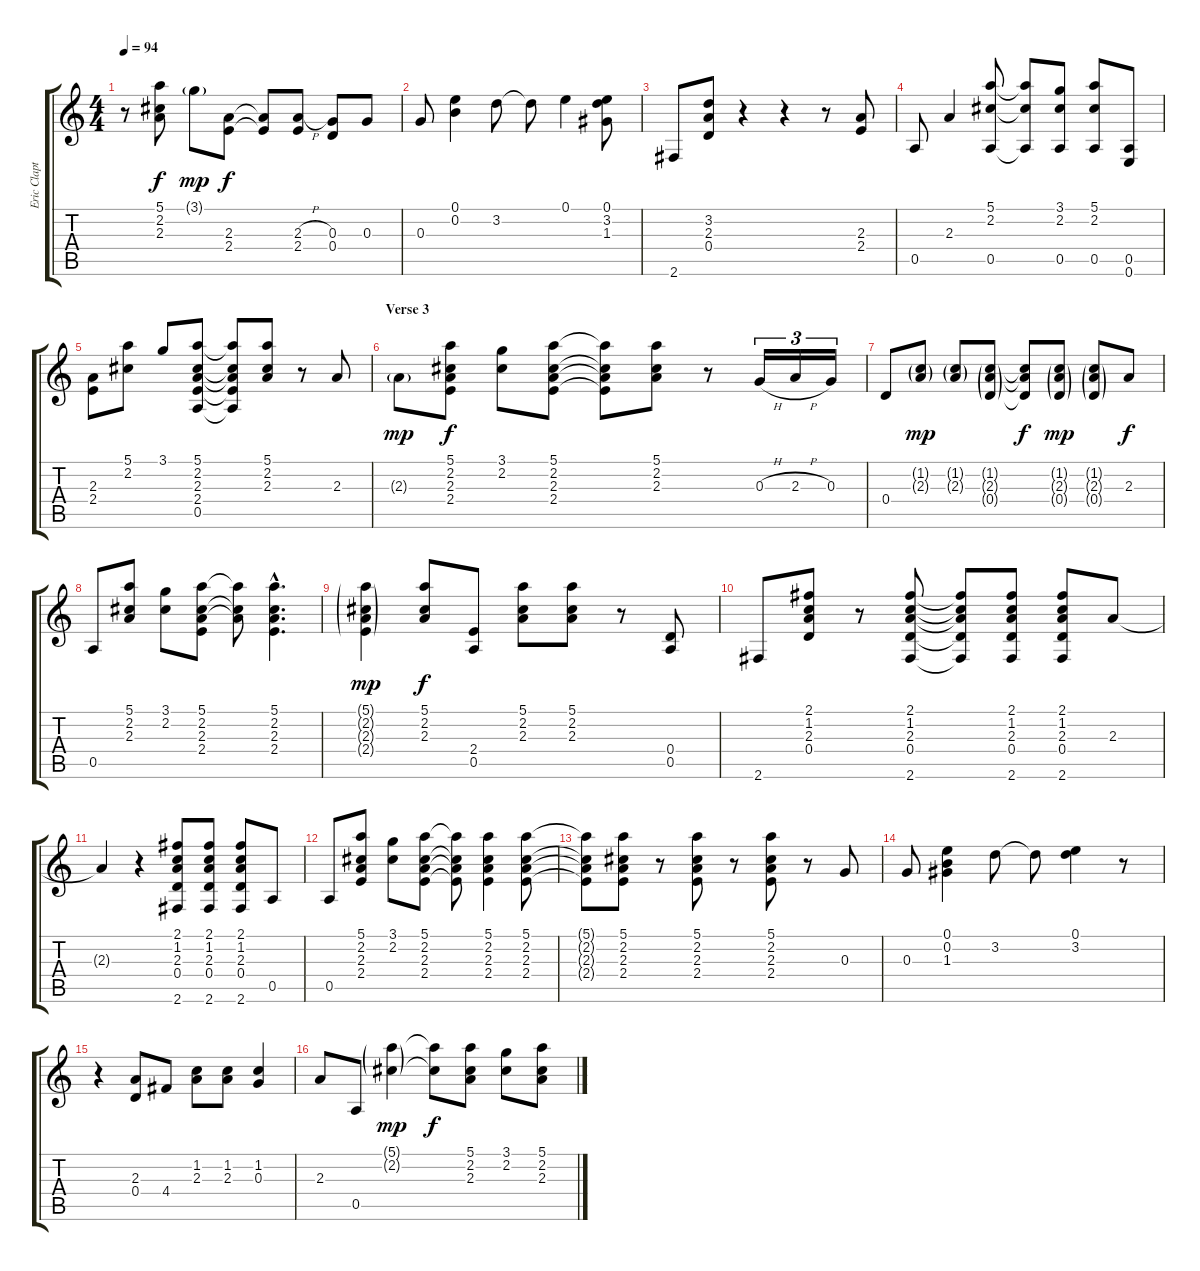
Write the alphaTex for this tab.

\track ("Eric Clapton" "Eric Clapt") {instrument electricguitarclean}
\staff {score tabs}
\tuning (E4 B3 G3 D3 A2 E2) {hide}
\ts (4 4)
\tempo 94
\clef g2
\ks c
r.8{dy f} (5.1 2.2 2.3).8 3.1{g}.8{dy mp} (2.3 2.4).8{dy f} (2.3{t} 2.4{t}).8 (2.3{h} 2.4).8 (0.3 0.4).8 0.3.8 |
0.3.8 (0.1 0.2).4 3.2.8 3.2{t}.8 0.1.4 (0.1 3.2 1.3).8 |
2.6.8 (3.2 2.3 0.4).8 r.4 r.4 r.8 (2.3 2.4).8 |
0.5.8 2.3.4 (5.1 2.2 0.5).8 (5.1{t} 2.2{t} 0.5{t}).8 (3.1 2.2 0.5).8 (5.1 2.2 0.5).8 (0.5 0.6).8 |
(2.3 2.4).8 (5.1 2.2).8 3.1.8 (5.1 2.2 2.3 2.4 0.5).8 (5.1{t} 2.2{t} 2.3{t} 2.4{t} 0.5{t}).8 (5.1 2.2 2.3).8 r.8 2.3.8 |
\section ("" "Verse 3")
2.3{g}.8{dy mp} (5.1 2.2 2.3 2.4).8{dy f} (3.1 2.2).8 (5.1 2.2 2.3 2.4).8 (5.1{t} 2.2{t} 2.3{t} 2.4{t}).8 (5.1 2.2 2.3).8 r.8 0.3{h}.16{tu (3 2)} 2.3{h}.16{tu (3 2)} 0.3.16{tu (3 2)} |
0.4.8 (1.2{g} 2.3{g}).8{dy mp} (1.2{g} 2.3{g}).8 (1.2{g} 2.3{g} 0.4{g}).8 (1.2{t} 2.3{t} 0.4{t}).8{dy f} (1.2{g} 2.3{g} 0.4{g}).8{dy mp} (1.2{g} 2.3{g} 0.4{g}).8 2.3.8{dy f} |
0.5.8 (5.1 2.2 2.3).8 (3.1 2.2).8 (5.1 2.2 2.3 2.4).8 (5.1{t} 2.2{t} 2.3{t}).8 (5.1{hac} 2.2{hac} 2.3{hac} 2.4{hac}).4{d} |
(5.1{g} 2.2{g} 2.3{g} 2.4{g}).4{dy mp} (5.1 2.2 2.3).8{dy f} (2.4 0.5).8 (5.1 2.2 2.3).8 (5.1 2.2 2.3).8 r.8 (0.4 0.5).8 |
2.6.8 (2.1 1.2 2.3 0.4).8 r.8 (2.1 1.2 2.3 0.4 2.6).8 (2.1{t} 1.2{t} 2.3{t} 0.4{t} 2.6{t}).8 (2.1 1.2 2.3 0.4 2.6).8 (2.1 1.2 2.3 0.4 2.6).8 2.3.8 |
2.3{t}.4 r.4 (2.1 1.2 2.3 0.4 2.6).8 (2.1 1.2 2.3 0.4 2.6).8 (2.1 1.2 2.3 0.4 2.6).8 0.5.8 |
0.5.8 (5.1 2.2 2.3 2.4).8 (3.1 2.2).8 (5.1 2.2 2.3 2.4).8 (5.1{t} 2.2{t} 2.3{t} 2.4{t}).8 (5.1 2.2 2.3 2.4).4 (5.1 2.2 2.3 2.4).8 |
(5.1{t} 2.2{t} 2.3{t} 2.4{t}).8 (5.1 2.2 2.3 2.4).8 r.8 (5.1 2.2 2.3 2.4).8 r.8 (5.1 2.2 2.3 2.4).8 r.8 0.3.8 |
0.3.8 (0.1 0.2 1.3).4 3.2.8 3.2{t}.8 (0.1 3.2).4 r.8 |
r.4 (2.3 0.4).8 4.4.8 (1.2 2.3).8 (1.2 2.3).8 (1.2 0.3).4 |
2.3.8 0.5.8 (5.1{g} 2.2{g}).4{dy mp} (5.1{t} 2.2{t}).8{dy f} (5.1 2.2 2.3).8 (3.1 2.2).8 (5.1 2.2 2.3).8
